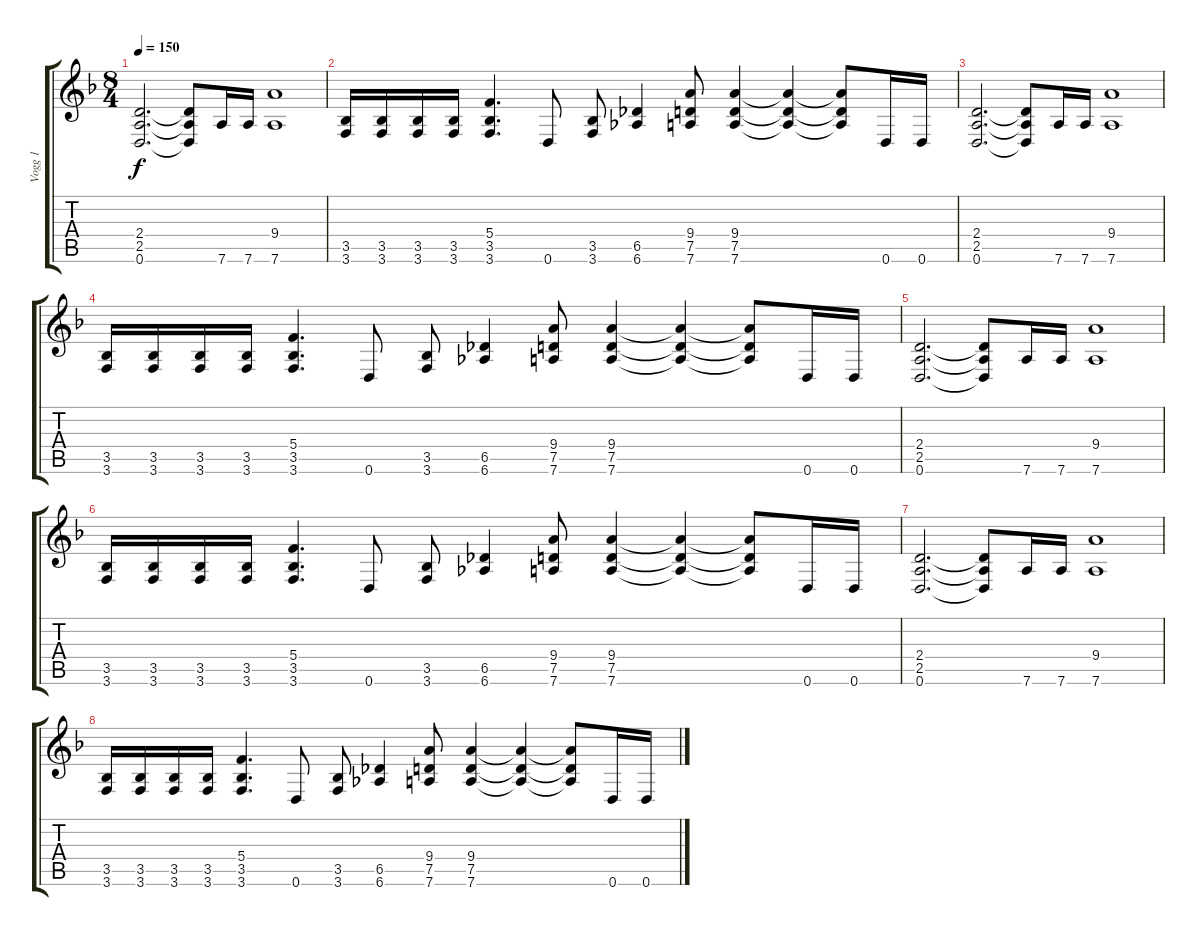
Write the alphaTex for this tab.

\track ("Vogg 1" "Vogg 1") {instrument distortionguitar}
\staff {score tabs}
\tuning (D4 A3 F3 C3 G2 D2) {hide}
\ts (8 4)
\tempo 150
\clef g2
\ks f
(2.4 2.5 0.6).2{d dy f} (2.4{t} 2.5{t} 0.6{t}).8 7.6.16 7.6.16 (9.4 7.6).1 |
(3.5 3.6).16 (3.5 3.6).16 (3.5 3.6).16 (3.5 3.6).16 (5.4 3.5 3.6).4{d} 0.6.8 (3.5 3.6).8 (6.5 6.6).4 (9.4 7.5 7.6).8 (9.4 7.5 7.6).4 (9.4{t} 7.5{t} 7.6{t}).4 (9.4{t} 7.5{t} 7.6{t}).8 0.6.16 0.6.16 |
(2.4 2.5 0.6).2{d} (2.4{t} 2.5{t} 0.6{t}).8 7.6.16 7.6.16 (9.4 7.6).1 |
(3.5 3.6).16 (3.5 3.6).16 (3.5 3.6).16 (3.5 3.6).16 (5.4 3.5 3.6).4{d} 0.6.8 (3.5 3.6).8 (6.5 6.6).4 (9.4 7.5 7.6).8 (9.4 7.5 7.6).4 (9.4{t} 7.5{t} 7.6{t}).4 (9.4{t} 7.5{t} 7.6{t}).8 0.6.16 0.6.16 |
(2.4 2.5 0.6).2{d} (2.4{t} 2.5{t} 0.6{t}).8 7.6.16 7.6.16 (9.4 7.6).1 |
(3.5 3.6).16 (3.5 3.6).16 (3.5 3.6).16 (3.5 3.6).16 (5.4 3.5 3.6).4{d} 0.6.8 (3.5 3.6).8 (6.5 6.6).4 (9.4 7.5 7.6).8 (9.4 7.5 7.6).4 (9.4{t} 7.5{t} 7.6{t}).4 (9.4{t} 7.5{t} 7.6{t}).8 0.6.16 0.6.16 |
(2.4 2.5 0.6).2{d} (2.4{t} 2.5{t} 0.6{t}).8 7.6.16 7.6.16 (9.4 7.6).1 |
(3.5 3.6).16 (3.5 3.6).16 (3.5 3.6).16 (3.5 3.6).16 (5.4 3.5 3.6).4{d} 0.6.8 (3.5 3.6).8 (6.5 6.6).4 (9.4 7.5 7.6).8 (9.4 7.5 7.6).4 (9.4{t} 7.5{t} 7.6{t}).4 (9.4{t} 7.5{t} 7.6{t}).8 0.6.16 0.6.16
